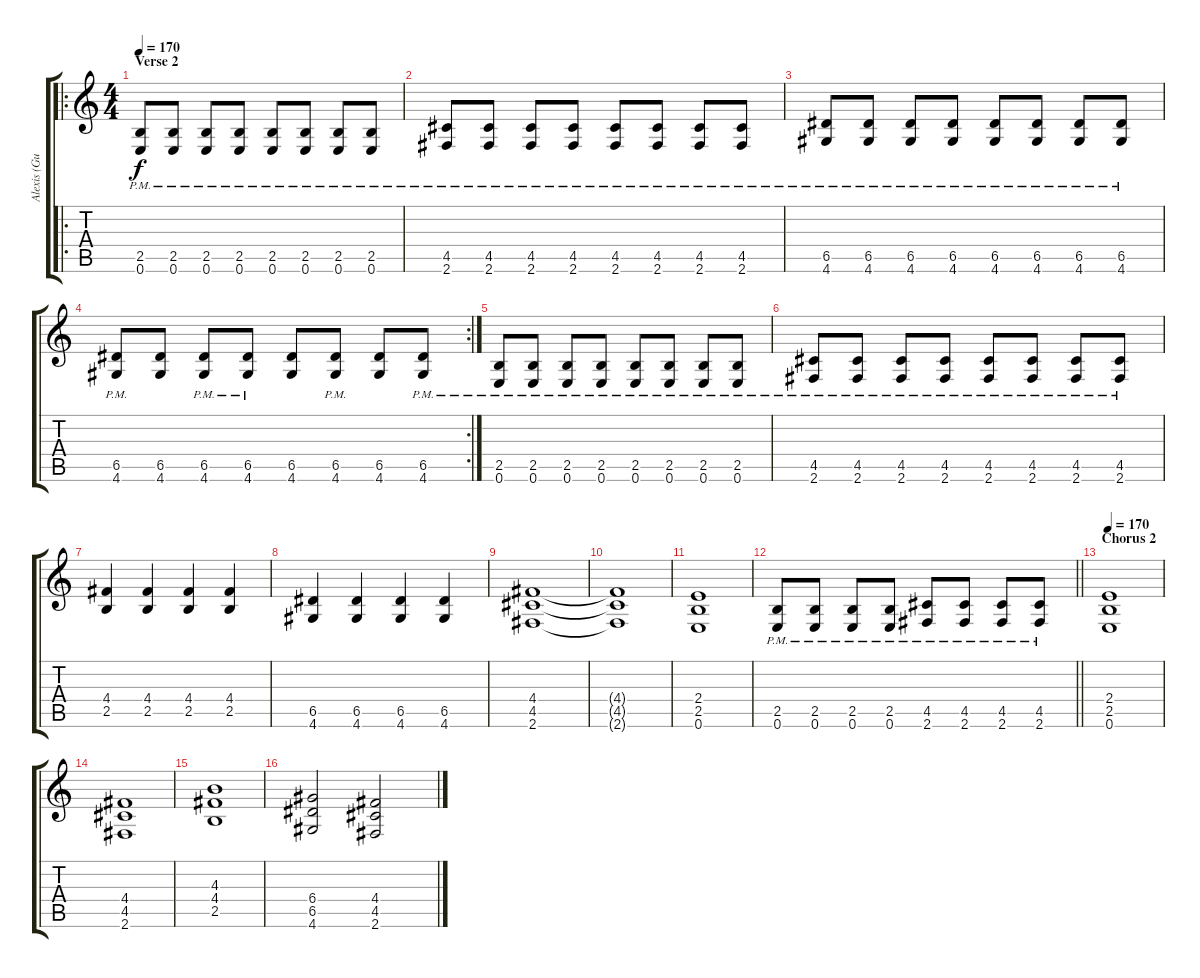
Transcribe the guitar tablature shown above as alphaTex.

\track ("Alexis (Guitar)" "Alexis (Gu") {instrument distortionguitar}
\staff {score tabs}
\tuning (E4 B3 G3 D3 A2 E2) {hide}
\ro
\ts (4 4)
\section ("" "Verse 2")
\tempo 170
\clef g2
\ks c
(2.5{pm} 0.6{pm}).8{dy f} (2.5{pm} 0.6{pm}).8 (2.5{pm} 0.6{pm}).8 (2.5{pm} 0.6{pm}).8 (2.5{pm} 0.6{pm}).8 (2.5{pm} 0.6{pm}).8 (2.5{pm} 0.6{pm}).8 (2.5{pm} 0.6{pm}).8 |
(4.5{pm} 2.6{pm}).8 (4.5{pm} 2.6{pm}).8 (4.5{pm} 2.6{pm}).8 (4.5{pm} 2.6{pm}).8 (4.5{pm} 2.6{pm}).8 (4.5{pm} 2.6{pm}).8 (4.5{pm} 2.6{pm}).8 (4.5{pm} 2.6{pm}).8 |
(6.5{pm} 4.6{pm}).8 (6.5{pm} 4.6{pm}).8 (6.5{pm} 4.6{pm}).8 (6.5{pm} 4.6{pm}).8 (6.5{pm} 4.6{pm}).8 (6.5{pm} 4.6{pm}).8 (6.5{pm} 4.6{pm}).8 (6.5{pm} 4.6{pm}).8 |
\rc 2
(6.5{pm} 4.6{pm}).8 (6.5 4.6).8 (6.5{pm} 4.6{pm}).8 (6.5{pm} 4.6{pm}).8 (6.5 4.6).8 (6.5{pm} 4.6{pm}).8 (6.5 4.6).8 (6.5{pm} 4.6{pm}).8 |
(2.5{pm} 0.6{pm}).8 (2.5{pm} 0.6{pm}).8 (2.5{pm} 0.6{pm}).8 (2.5{pm} 0.6{pm}).8 (2.5{pm} 0.6{pm}).8 (2.5{pm} 0.6{pm}).8 (2.5{pm} 0.6{pm}).8 (2.5{pm} 0.6{pm}).8 |
(4.5{pm} 2.6{pm}).8 (4.5{pm} 2.6{pm}).8 (4.5{pm} 2.6{pm}).8 (4.5{pm} 2.6{pm}).8 (4.5{pm} 2.6{pm}).8 (4.5{pm} 2.6{pm}).8 (4.5{pm} 2.6{pm}).8 (4.5{pm} 2.6{pm}).8 |
(4.4 2.5).4 (4.4 2.5).4 (4.4 2.5).4 (4.4 2.5).4 |
(6.5 4.6).4 (6.5 4.6).4 (6.5 4.6).4 (6.5 4.6).4 |
(4.4 4.5 2.6).1 |
(4.4{t} 4.5{t} 2.6{t}).1 |
(2.4 2.5 0.6).1 |
\barLineRight lightlight
(2.5{pm} 0.6{pm}).8 (2.5{pm} 0.6{pm}).8 (2.5{pm} 0.6{pm}).8 (2.5{pm} 0.6{pm}).8 (4.5{pm} 2.6{pm}).8 (4.5{pm} 2.6{pm}).8 (4.5{pm} 2.6{pm}).8 (4.5{pm} 2.6{pm}).8 |
\section ("" "Chorus 2")
\tempo 170
(2.4 2.5 0.6).1 |
(4.4 4.5 2.6).1 |
(4.3 4.4 2.5).1 |
(6.4 6.5 4.6).2 (4.4 4.5 2.6).2
